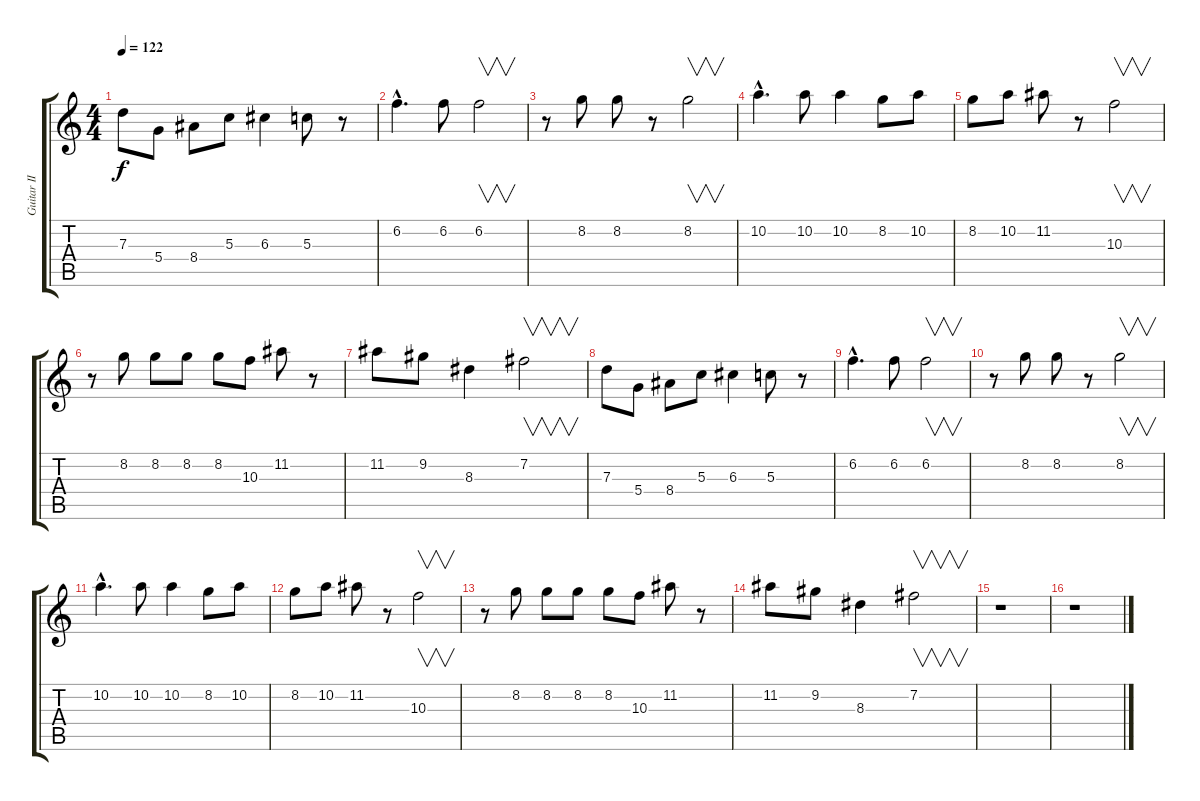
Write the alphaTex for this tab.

\track ("Guitar II" "Guitar II") {instrument overdrivenguitar}
\staff {score tabs}
\tuning (E4 B3 G3 D3 A2 E2) {hide}
\ts (4 4)
\tempo 122
\clef g2
\ks c
7.3.8{dy f} 5.4.8 8.4.8 5.3.8 6.3.4 5.3.8 r.8 |
6.2{hac}.4{d} 6.2.8 6.2.2{v} |
r.8 8.2.8 8.2.8 r.8 8.2.2{v} |
10.2{hac}.4{d} 10.2.8 10.2.4 8.2.8 10.2.8 |
8.2.8 10.2.8 11.2.8 r.8 10.3.2{v} |
r.8 8.2.8 8.2.8 8.2.8 8.2.8 10.3.8 11.2.8 r.8 |
11.2.8 9.2.8 8.3.4 7.2.2{v} |
7.3.8 5.4.8 8.4.8 5.3.8 6.3.4 5.3.8 r.8 |
6.2{hac}.4{d} 6.2.8 6.2.2{v} |
r.8 8.2.8 8.2.8 r.8 8.2.2{v} |
10.2{hac}.4{d} 10.2.8 10.2.4 8.2.8 10.2.8 |
8.2.8 10.2.8 11.2.8 r.8 10.3.2{v} |
r.8 8.2.8 8.2.8 8.2.8 8.2.8 10.3.8 11.2.8 r.8 |
11.2.8 9.2.8 8.3.4 7.2.2{v} |
r.1 |
r.1
